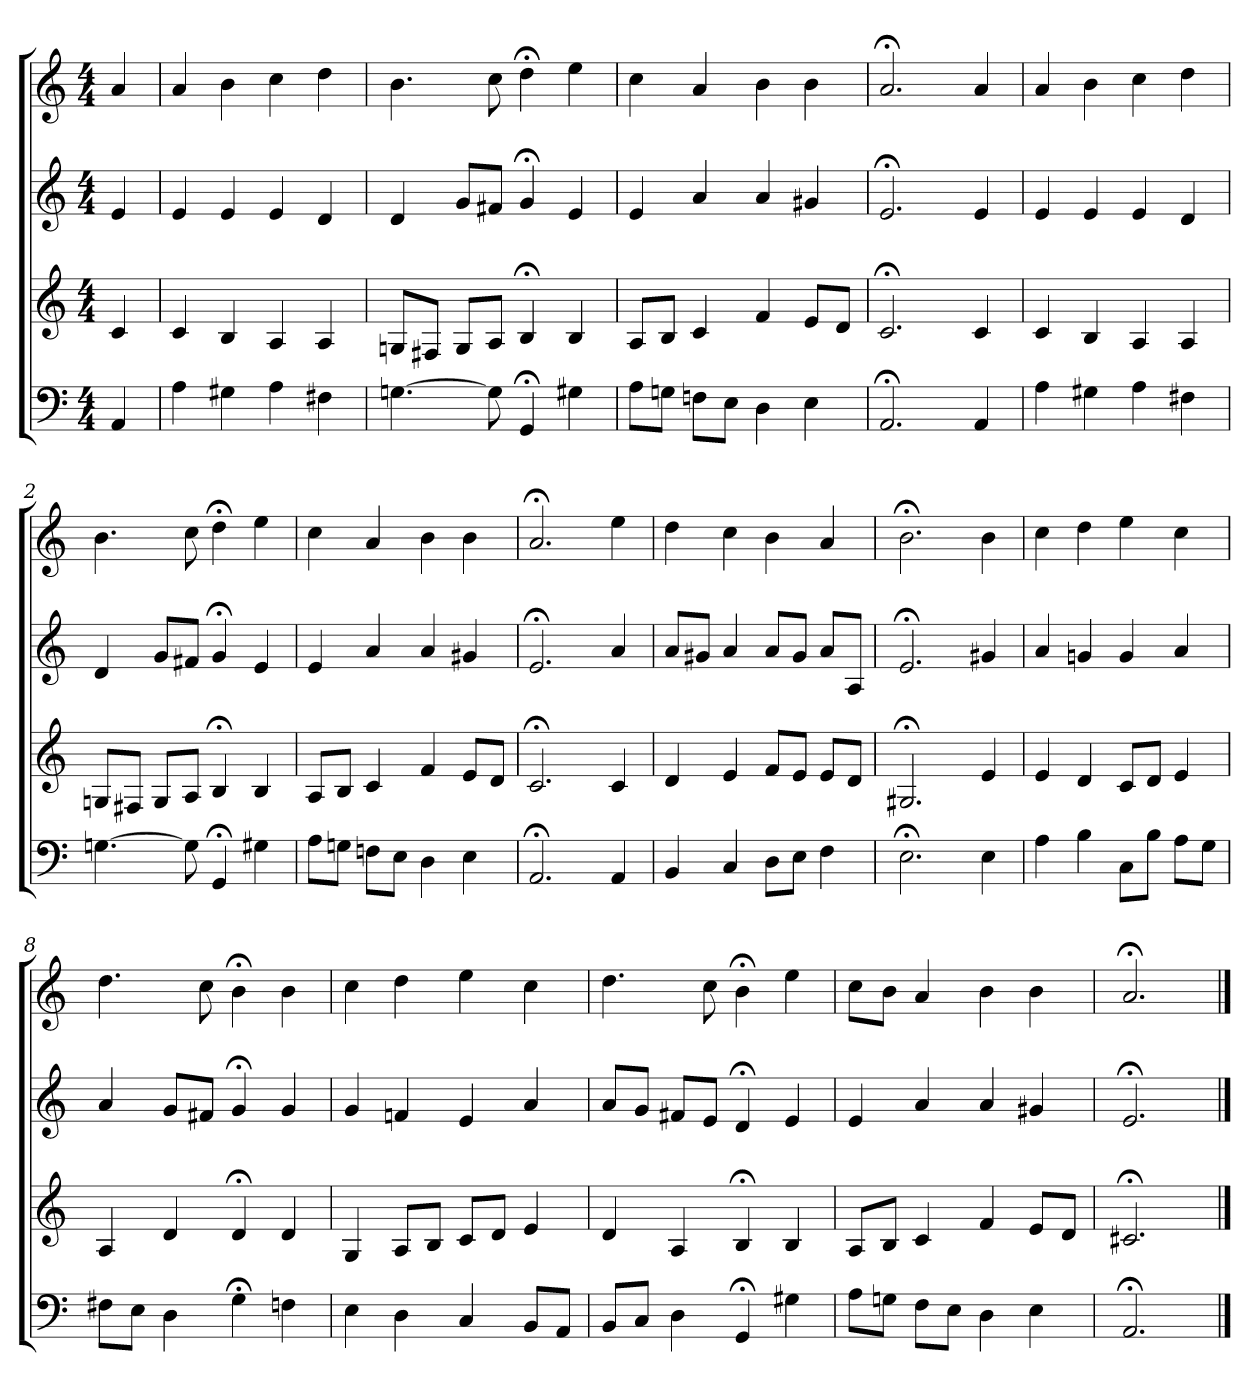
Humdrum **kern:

**kern	**kern	**kern	**kern
*part4	*part3	*part2	*part1
*staff4	*staff3	*staff2	*staff1
*M4/4	*M4/4	*M4/4	*M4/4
=	=	=	=
4AA	4c	4e	4a
=1	=1	=1	=1
4A	4c	4e	4a
4G#X	4B	4e	4b
4A	4A	4e	4cc
4F#X	4A	4d	4dd
=2	=2	=2	=2
[4.Gn	8GnL	4d	4.b
.	8F#XJ	.	.
.	8GL	8gL	.
8G]	8AJ	8f#XJ	8cc
4GG;<	4B;<	4g;<	4dd;<
4G#X	4B	4e	4ee
=3	=3	=3	=3
8AL	8AL	4e	4cc
8GnJ	8BJ	.	.
8FnL	4c	4a	4a
8EJ	.	.	.
4D	4f	4a	4b
4E	8eL	4g#X	4b
.	8dJ	.	.
=4	=4	=4	=4
2.AA;<	2.c;<	2.e;<	2.a;<
4AA	4c	4e	4a
=1	=1	=1	=1
4A	4c	4e	4a
4G#X	4B	4e	4b
4A	4A	4e	4cc
4F#X	4A	4d	4dd
=2	=2	=2	=2
[4.Gn	8GnL	4d	4.b
.	8F#XJ	.	.
.	8GL	8gL	.
8G]	8AJ	8f#XJ	8cc
4GG;<	4B;<	4g;<	4dd;<
4G#X	4B	4e	4ee
=3	=3	=3	=3
8AL	8AL	4e	4cc
8GnJ	8BJ	.	.
8FnL	4c	4a	4a
8EJ	.	.	.
4D	4f	4a	4b
4E	8eL	4g#X	4b
.	8dJ	.	.
=4	=4	=4	=4
2.AA;<	2.c;<	2.e;<	2.a;<
4AA	4c	4a	4ee
=5	=5	=5	=5
4BB	4d	8aL	4dd
.	.	8g#XJ	.
4C	4e	4a	4cc
8DL	8fL	8aL	4b
8EJ	8eJ	8g#J	.
4F	8eL	8aL	4a
.	8dJ	8AJ	.
=6	=6	=6	=6
2.E;<	2.G#X;<	2.e;<	2.b;<
4E	4e	4g#X	4b
=7	=7	=7	=7
4A	4e	4a	4cc
4B	4d	4gn	4dd
8CL	8cL	4g	4ee
8BJ	8dJ	.	.
8AL	4e	4a	4cc
8GJ	.	.	.
=8	=8	=8	=8
8F#XL	4A	4a	4.dd
8EJ	.	.	.
4D	4d	8gL	.
.	.	8f#XJ	8cc
4G;<	4d;<	4g;<	4b;<
4Fn	4d	4g	4b
=9	=9	=9	=9
4E	4G	4g	4cc
4D	8AL	4fn	4dd
.	8BJ	.	.
4C	8cL	4e	4ee
.	8dJ	.	.
8BBL	4e	4a	4cc
8AAJ	.	.	.
=10	=10	=10	=10
8BBL	4d	8aL	4.dd
8CJ	.	8gJ	.
4D	4A	8f#XL	.
.	.	8eJ	8cc
4GG;<	4B;<	4d;<	4b;<
4G#X	4B	4e	4ee
=11	=11	=11	=11
8AL	8AL	4e	8ccL
8GnJ	8BJ	.	8bJ
8FL	4c	4a	4a
8EJ	.	.	.
4D	4f	4a	4b
4E	8eL	4g#X	4b
.	8dJ	.	.
=12	=12	=12	=12
2.AA;<	2.c#X;<	2.e;<	2.a;<
==	==	==	==
*-	*-	*-	*-
